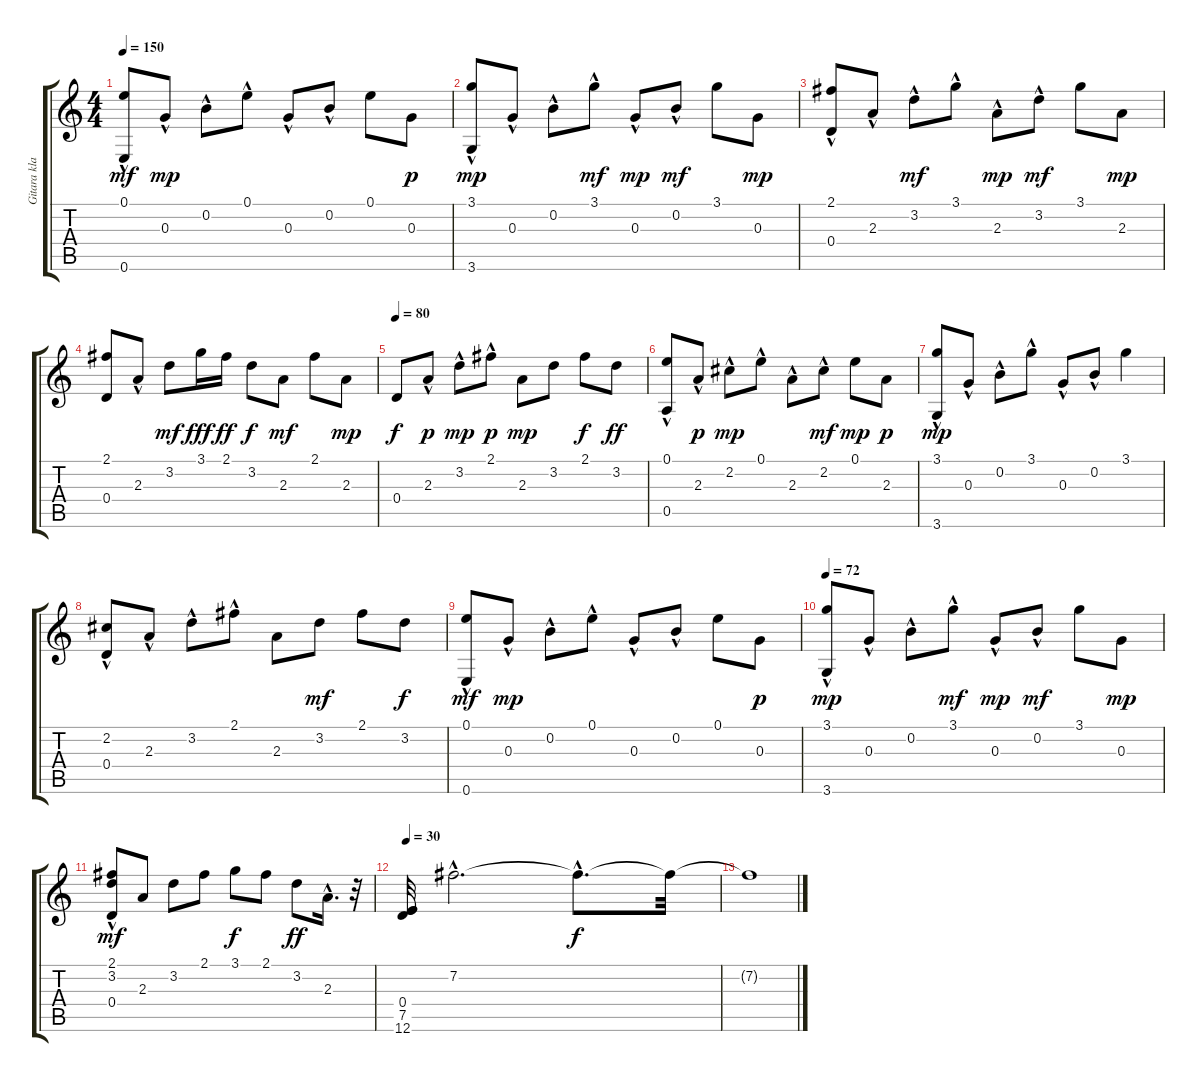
\track ("Gitara klasyczna (K. Myszkowski)" "Gitara kla") {instrument acousticguitarnylon}
\staff {score tabs}
\tuning (E4 B3 G3 D3 A2 E2) {hide}
\ts (4 4)
\tempo 150
\clef g2
\ks c
(0.1{hac} 0.6).8{dy mf} 0.3{hac}.8{dy mp} 0.2{hac}.8 0.1{hac}.8 0.3{hac}.8 0.2{hac}.8 0.1.8 0.3.8{dy p} |
(3.1{hac} 3.6).8{dy mp} 0.3{hac}.8 0.2{hac}.8 3.1{hac}.8{dy mf} 0.3{hac}.8{dy mp} 0.2{hac}.8{dy mf} 3.1.8 0.3.8{dy mp} |
(2.1{hac} 0.4).8 2.3{hac}.8 3.2{hac}.8{dy mf} 3.1{hac}.8 2.3{hac}.8{dy mp} 3.2{hac}.8{dy mf} 3.1.8 2.3.8{dy mp} |
(2.1 0.4).8 2.3{hac}.8 3.2.8{dy mf} 3.1.16{dy fff} 2.1.16{dy ff} 3.2.8{dy f} 2.3.8{dy mf} 2.1.8 2.3.8{dy mp} |
\tempo 80
0.4.8{dy f} 2.3{hac}.8{dy p} 3.2{hac}.8{dy mp} 2.1{hac}.8{dy p} 2.3.8{dy mp} 3.2.8 2.1.8{dy f} 3.2.8{dy ff} |
(0.1{hac} 0.5).8 2.3{hac}.8{dy p} 2.2{hac}.8{dy mp} 0.1{hac}.8 2.3{hac}.8 2.2{hac}.8{dy mf} 0.1.8{dy mp} 2.3.8{dy p} |
(3.1{hac} 3.6).8{dy mp} 0.3{hac}.8 0.2{hac}.8 3.1{hac}.8 0.3{hac}.8 0.2{hac}.8 3.1.4 |
(2.2{hac} 0.4).8 2.3{hac}.8 3.2{hac}.8 2.1{hac}.8 2.3.8 3.2.8{dy mf} 2.1.8 3.2.8{dy f} |
(0.1{hac} 0.6).8{dy mf} 0.3{hac}.8{dy mp} 0.2{hac}.8 0.1{hac}.8 0.3{hac}.8 0.2{hac}.8 0.1.8 0.3.8{dy p} |
\tempo 72
(3.1{hac} 3.6).8{dy mp} 0.3{hac}.8 0.2{hac}.8 3.1{hac}.8{dy mf} 0.3{hac}.8{dy mp} 0.2{hac}.8{dy mf} 3.1.8 0.3.8{dy mp} |
(2.1 3.2 0.4{hac}).8{dy mf} 2.3.8 3.2.8 2.1.8 3.1.8{dy f} 2.1.8 3.2.8{dy ff} 2.3{hac}.16{d} r.32 |
\tempo 30
(0.4 7.5 12.6).32 7.2{hac}.2{d} 7.2{hac t}.8{d dy f} 7.2{t}.32 |
7.2{t}.1
